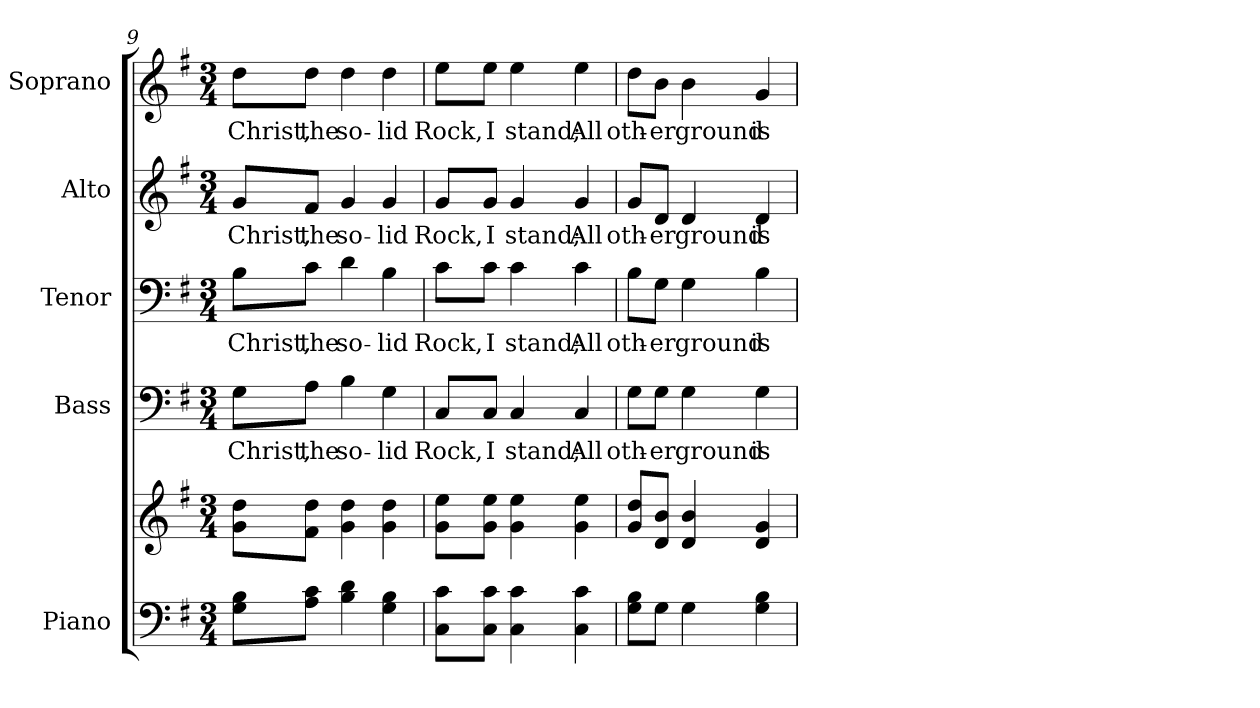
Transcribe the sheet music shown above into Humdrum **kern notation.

**kern	**kern	**kern	**text	**kern	**text	**kern	**text	**kern	**text
*part5	*part5	*part4	*part4	*part3	*part3	*part2	*part2	*part1	*part1
*staff6	*staff5	*staff4	*staff4	*staff3	*staff3	*staff2	*staff2	*staff1	*staff1
*I"Piano	*	*I"Bass	*	*I"Tenor	*	*I"Alto	*	*I"Soprano	*
*I'Pno.	*	*I'B.	*	*I'T.	*	*I'A.	*	*I'S.	*
!!LO:PB:g=z
*clefF4	*clefG2	*clefF4	*	*clefF4	*	*clefG2	*	*clefG2	*
*k[f#]	*k[f#]	*k[f#]	*	*k[f#]	*	*k[f#]	*	*k[f#]	*
*G:	*G:	*G:	*	*G:	*	*G:	*	*G:	*
*M3/4	*M3/4	*M3/4	*	*M3/4	*	*M3/4	*	*M3/4	*
=9	=9	=9	=9	=9	=9	=9	=9	=9	=9
!	!	!	!LO:LY:b:color=#000000	!	!	!	!	!	!
!	!	!	!	!	!LO:LY:b:color=#000000	!	!	!	!
!	!	!	!	!	!	!	!LO:LY:b:color=#000000	!	!
!	!	!	!	!	!	!	!	!	!LO:LY:b:color=#000000
8Gi\ 8Bi\L	8gi\ 8ddi\L	8Gi\L	Christ,	8Bi\L	Christ,	8gi/L	Christ,	8ddi\L	Christ,
!	!	!	!LO:LY:b:color=#000000	!	!	!	!	!	!
!	!	!	!	!	!LO:LY:b:color=#000000	!	!	!	!
!	!	!	!	!	!	!	!LO:LY:b:color=#000000	!	!
!	!	!	!	!	!	!	!	!	!LO:LY:b:color=#000000
8Ai\ 8ci\J	8f#i\ 8ddi\J	8Ai\J	the	8ci\J	the	8f#i/J	the	8ddi\J	the
!	!	!	!LO:LY:b:color=#000000	!	!	!	!	!	!
!	!	!	!	!	!LO:LY:b:color=#000000	!	!	!	!
!	!	!	!	!	!	!	!LO:LY:b:color=#000000	!	!
!	!	!	!	!	!	!	!	!	!LO:LY:b:color=#000000
4Bi\ 4di	4gi\ 4ddi	4Bi\	so-	4di\	so-	4gi/	so-	4ddi\	so-
!	!	!	!LO:LY:b:color=#000000	!	!	!	!	!	!
!	!	!	!	!	!LO:LY:b:color=#000000	!	!	!	!
!	!	!	!	!	!	!	!LO:LY:b:color=#000000	!	!
!	!	!	!	!	!	!	!	!	!LO:LY:b:color=#000000
4Gi\ 4Bi	4gi\ 4ddi	4Gi\	-lid	4Bi\	-lid	4gi/	-lid	4ddi\	-lid
=10	=10	=10	=10	=10	=10	=10	=10	=10	=10
!	!	!	!LO:LY:b:color=#000000	!	!	!	!	!	!
!	!	!	!	!	!LO:LY:b:color=#000000	!	!	!	!
!	!	!	!	!	!	!	!LO:LY:b:color=#000000	!	!
!	!	!	!	!	!	!	!	!	!LO:LY:b:color=#000000
8Ci\ 8ci\L	8gi\ 8eei\L	8Ci/L	Rock,	8ci\L	Rock,	8gi/L	Rock,	8eei\L	Rock,
!	!	!	!LO:LY:b:color=#000000	!	!	!	!	!	!
!	!	!	!	!	!LO:LY:b:color=#000000	!	!	!	!
!	!	!	!	!	!	!	!LO:LY:b:color=#000000	!	!
!	!	!	!	!	!	!	!	!	!LO:LY:b:color=#000000
8Ci\ 8ci\J	8gi\ 8eei\J	8Ci/J	I	8ci\J	I	8gi/J	I	8eei\J	I
!	!	!	!LO:LY:b:color=#000000	!	!	!	!	!	!
!	!	!	!	!	!LO:LY:b:color=#000000	!	!	!	!
!	!	!	!	!	!	!	!LO:LY:b:color=#000000	!	!
!	!	!	!	!	!	!	!	!	!LO:LY:b:color=#000000
4Ci\ 4ci	4gi\ 4eei	4Ci/	stand;	4ci\	stand;	4gi/	stand;	4eei\	stand;
!	!	!	!LO:LY:b:color=#000000	!	!	!	!	!	!
!	!	!	!	!	!LO:LY:b:color=#000000	!	!	!	!
!	!	!	!	!	!	!	!LO:LY:b:color=#000000	!	!
!	!	!	!	!	!	!	!	!	!LO:LY:b:color=#000000
4Ci\ 4ci	4gi\ 4eei	4Ci/	All	4ci\	All	4gi/	All	4eei\	All
=11	=11	=11	=11	=11	=11	=11	=11	=11	=11
!	!	!	!LO:LY:b:color=#000000	!	!	!	!	!	!
!	!	!	!	!	!LO:LY:b:color=#000000	!	!	!	!
!	!	!	!	!	!	!	!LO:LY:b:color=#000000	!	!
!	!	!	!	!	!	!	!	!	!LO:LY:b:color=#000000
8Gi\ 8Bi\L	8gi/ 8ddi/L	8Gi\L	oth-	8Bi\L	oth-	8gi/L	oth-	8ddi\L	oth-
!	!	!	!LO:LY:b:color=#000000	!	!	!	!	!	!
!	!	!	!	!	!LO:LY:b:color=#000000	!	!	!	!
!	!	!	!	!	!	!	!LO:LY:b:color=#000000	!	!
!	!	!	!	!	!	!	!	!	!LO:LY:b:color=#000000
8Gi\J	8di/ 8bi/J	8Gi\J	-er	8Gi\J	-er	8di/J	-er	8bi\J	-er
!	!	!	!LO:LY:b:color=#000000	!	!	!	!	!	!
!	!	!	!	!	!LO:LY:b:color=#000000	!	!	!	!
!	!	!	!	!	!	!	!LO:LY:b:color=#000000	!	!
!	!	!	!	!	!	!	!	!	!LO:LY:b:color=#000000
4Gi\	4di/ 4bi	4Gi\	ground	4Gi\	ground	4di/	ground	4bi\	ground
!	!	!	!LO:LY:b:color=#000000	!	!	!	!	!	!
!	!	!	!	!	!LO:LY:b:color=#000000	!	!	!	!
!	!	!	!	!	!	!	!LO:LY:b:color=#000000	!	!
!	!	!	!	!	!	!	!	!	!LO:LY:b:color=#000000
4Gi\ 4Bi	4di/ 4gi	4Gi\	is	4Bi\	is	4di/	is	4gi/	is
=	=	=	=	=	=	=	=	=	=
*-	*-	*-	*-	*-	*-	*-	*-	*-	*-
